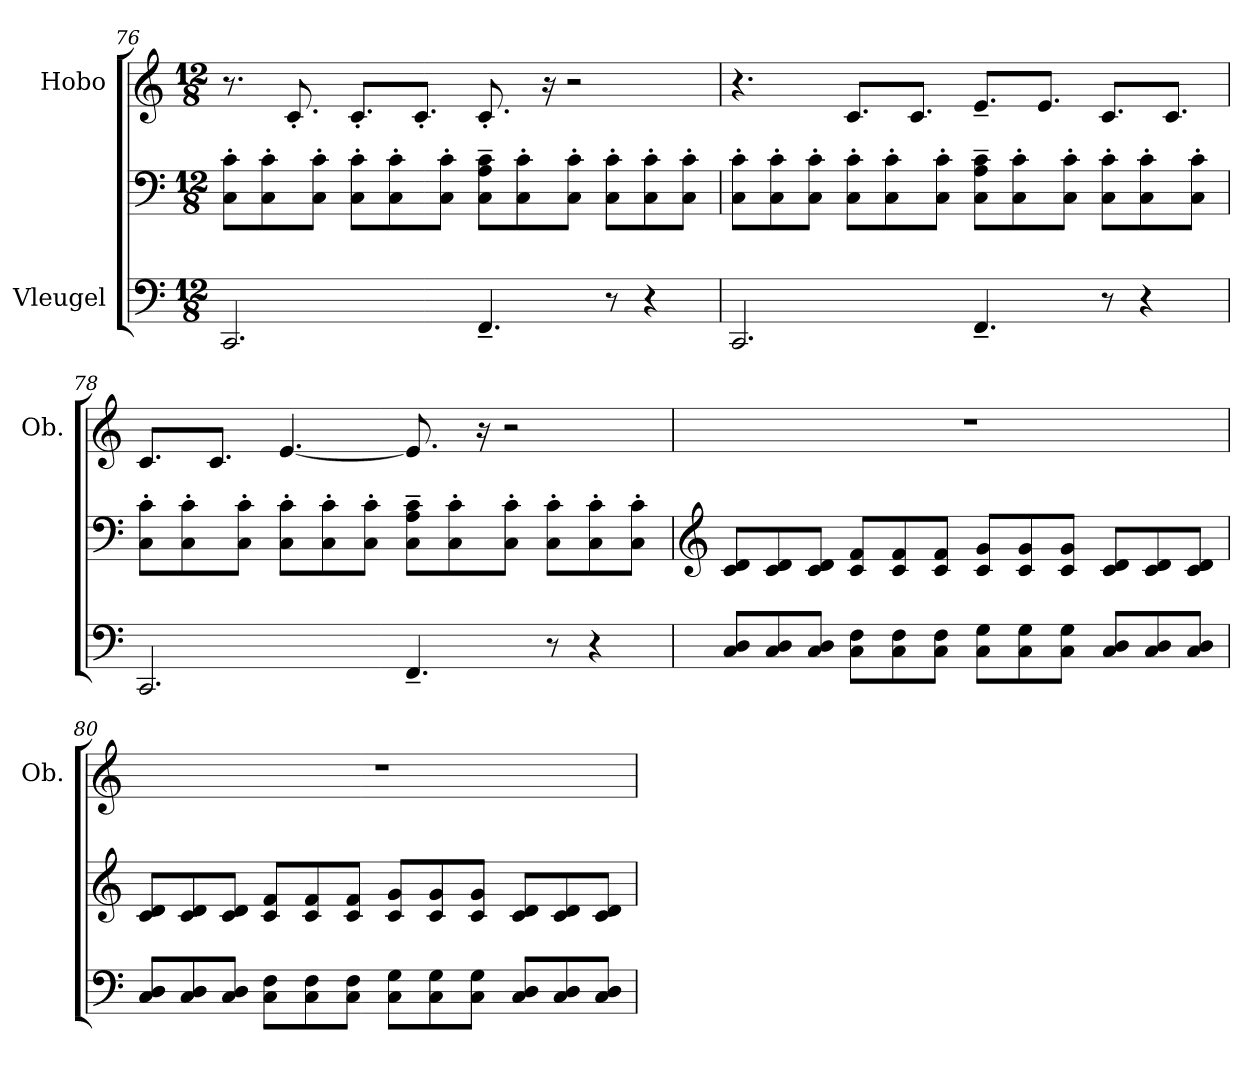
**kern	**kern	**kern
*part2	*part2	*part1
*staff3	*staff2	*staff1
*I"Vleugel	*	*I"Hobo
*	*	*I'Ob.
!!LO:PB:g=z
*clefF4	*clefF4	*clefG2
*k[]	*k[]	*k[]
*M12/8	*M12/8	*M12/8
=76	=76	=76
2.CC/	8C\' 8c\'L	8.r
.	8C\' 8c\'	.
.	.	8.c'/
.	8C\' 8c\'J	.
.	8C\' 8c\'L	8.c'/L
.	8C\' 8c\'	.
.	.	8.c'/J
.	8C\' 8c\'J	.
4.FF~/	8C\~ 8A\~ 8c\~L	8.c'/
.	8C\' 8c\'	.
.	.	16r
.	8C\' 8c\'J	2r
8r	8C\' 8c\'L	.
4r	8C\' 8c\'	.
.	8C\' 8c\'J	.
=77	=77	=77
2.CC/	8C\' 8c\'L	4.r
.	8C\' 8c\'	.
.	8C\' 8c\'J	.
.	8C\' 8c\'L	8.c/L
.	8C\' 8c\'	.
.	.	8.c/J
.	8C\' 8c\'J	.
4.FF~/	8C\~ 8A\~ 8c\~L	8.e~/L
.	8C\' 8c\'	.
.	.	8.e/J
.	8C\' 8c\'J	.
8r	8C\' 8c\'L	8.c/L
4r	8C\' 8c\'	.
.	.	8.c/J
.	8C\' 8c\'J	.
!!LO:LB:g=z
=78	=78	=78
2.CC/	8C\' 8c\'L	8.c/L
.	8C\' 8c\'	.
.	.	8.c/J
.	8C\' 8c\'J	.
.	8C\' 8c\'L	[4.e/
.	8C\' 8c\'	.
.	8C\' 8c\'J	.
4.FF~/	8C\~ 8A\~ 8c\~L	8.e/]
.	8C\' 8c\'	.
.	.	16r
.	8C\' 8c\'J	2r
8r	8C\' 8c\'L	.
4r	8C\' 8c\'	.
.	8C\' 8c\'J	.
=79	=79	=79
*	*clefG2	*
*	*	*MM108
8C/ 8D/L	8c/ 8d/L	1.r
8C/ 8D/	8c/ 8d/	.
8C/ 8D/J	8c/ 8d/J	.
8C\ 8F\L	8c/ 8f/L	.
8C\ 8F\	8c/ 8f/	.
8C\ 8F\J	8c/ 8f/J	.
8C\ 8G\L	8c/ 8g/L	.
8C\ 8G\	8c/ 8g/	.
8C\ 8G\J	8c/ 8g/J	.
8C/ 8D/L	8c/ 8d/L	.
8C/ 8D/	8c/ 8d/	.
8C/ 8D/J	8c/ 8d/J	.
!!LO:LB:g=z
=80	=80	=80
8C/ 8D/L	8c/ 8d/L	1.r
8C/ 8D/	8c/ 8d/	.
8C/ 8D/J	8c/ 8d/J	.
8C\ 8F\L	8c/ 8f/L	.
8C\ 8F\	8c/ 8f/	.
8C\ 8F\J	8c/ 8f/J	.
8C\ 8G\L	8c/ 8g/L	.
8C\ 8G\	8c/ 8g/	.
8C\ 8G\J	8c/ 8g/J	.
8C/ 8D/L	8c/ 8d/L	.
8C/ 8D/	8c/ 8d/	.
8C/ 8D/J	8c/ 8d/J	.
=	=	=
*-	*-	*-
